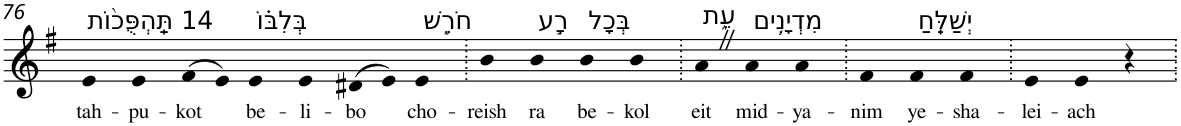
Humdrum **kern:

**kern	**text
*part1	*part1
*staff1	*staff1
*I"Piano	*
*I'Pno	*
!!LO:PB:g=z
*clefG2	*
*k[f#]	*
*G:	*
=76	=76
!LO:TX:a:t=14 תַּֽהְפֻּכ֨וֹת	!
!	!LO:LY:b
4e	tah-
!	!LO:LY:b
4e	-pu-
!	!LO:LY:b
(>8f#	-kot
8e)	.
!LO:TX:a:t=בְּלִבּ֗וֹ	!
!	!LO:LY:b
4e	be-
!	!LO:LY:b
4e	-li-
!	!LO:LY:b
(>8d#X	-bo
8e)	.
!LO:TX:a:t=חֹרֵ֣שׁ	!
!	!LO:LY:b
4e	cho-
=77.	=77.
!	!LO:LY:b
4b	-reish
!LO:TX:a:t=רָ֣ע	!
!	!LO:LY:b
4b	ra
!LO:TX:a:t=בְּכָל	!
!	!LO:LY:b
4b	be-
!	!LO:LY:b
4b	-kol
=78.	=78.
!LO:TX:a:t=עֵ֑ת	!
!	!LO:LY:b
4aZ	eit
!LO:TX:a:t=מִדְיָנִ֥ים	!
!	!LO:LY:b
4a	mid-
!	!LO:LY:b
4a	-ya-
=79.	=79.
!	!LO:LY:b
4f#	-nim
!LO:TX:a:t=יְשַׁלֵּֽחַ	!
!	!LO:LY:b
4f#	ye-
!	!LO:LY:b
4f#	-sha-
=80.	=80.
!	!LO:LY:b
4e	-lei-
!	!LO:LY:b
4e	-ach
4r	.
=.	=.
*-	*-
